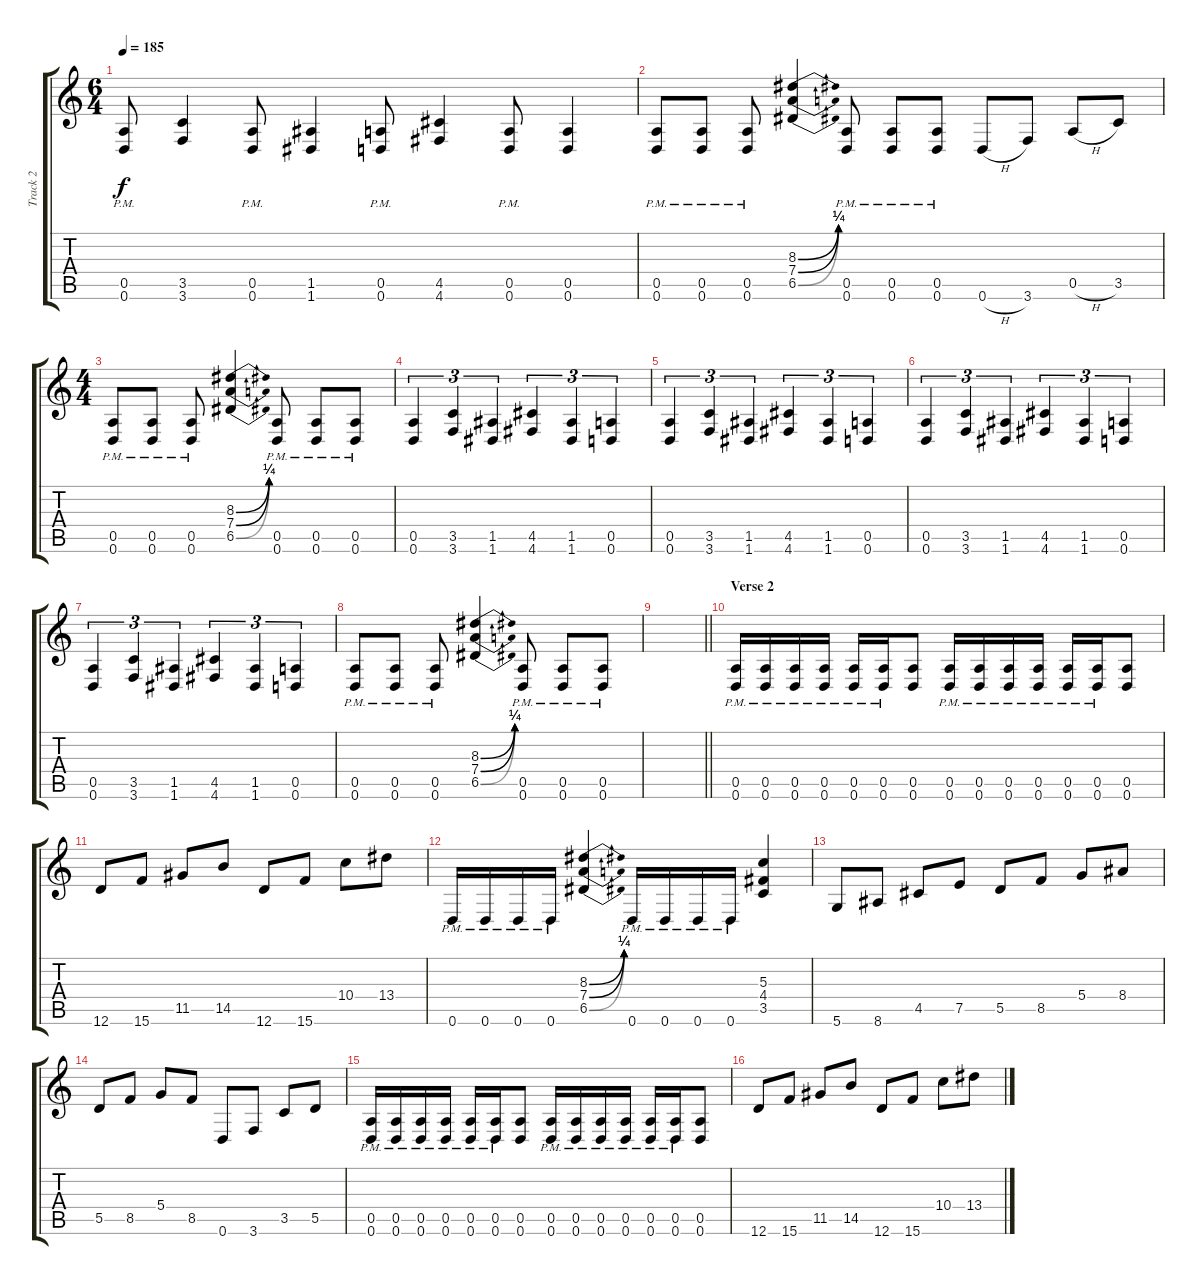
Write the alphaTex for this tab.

\track ("Track 2" "Track 2") {instrument distortionguitar}
\staff {score tabs}
\tuning (E4 B3 G3 D3 A2 D2) {hide}
\ts (6 4)
\tempo 185
\clef g2
\ks c
(0.5{pm} 0.6{pm}).8{dy f} (3.5 3.6).4 (0.5{pm} 0.6{pm}).8 (1.5 1.6).4 (0.5{pm} 0.6{pm}).8 (4.5 4.6).4 (0.5{pm} 0.6{pm}).8 (0.5 0.6).4 |
(0.5{pm} 0.6{pm}).8 (0.5{pm} 0.6{pm}).8 (0.5{pm} 0.6{pm}).8 (8.3{be (bend 0 0 60 1)} 7.4{be (bend 0 0 60 1)} 6.5{be (bend 0 0 60 1)}).4 (0.5{pm} 0.6{pm}).8 (0.5{pm} 0.6{pm}).8 (0.5{pm} 0.6{pm}).8 0.6{h}.8 3.6.8 0.5{h}.8 3.5.8 |
\ts (4 4)
(0.5{pm} 0.6{pm}).8 (0.5{pm} 0.6{pm}).8 (0.5{pm} 0.6{pm}).8 (8.3{be (bend 0 0 60 1)} 7.4{be (bend 0 0 60 1)} 6.5{be (bend 0 0 60 1)}).4 (0.5{pm} 0.6{pm}).8 (0.5{pm} 0.6{pm}).8 (0.5{pm} 0.6{pm}).8 |
(0.5 0.6).4{tu (3 2)} (3.5 3.6).4{tu (3 2)} (1.5 1.6).4{tu (3 2)} (4.5 4.6).4{tu (3 2)} (1.5 1.6).4{tu (3 2)} (0.5 0.6).4{tu (3 2)} |
(0.5 0.6).4{tu (3 2)} (3.5 3.6).4{tu (3 2)} (1.5 1.6).4{tu (3 2)} (4.5 4.6).4{tu (3 2)} (1.5 1.6).4{tu (3 2)} (0.5 0.6).4{tu (3 2)} |
(0.5 0.6).4{tu (3 2)} (3.5 3.6).4{tu (3 2)} (1.5 1.6).4{tu (3 2)} (4.5 4.6).4{tu (3 2)} (1.5 1.6).4{tu (3 2)} (0.5 0.6).4{tu (3 2)} |
(0.5 0.6).4{tu (3 2)} (3.5 3.6).4{tu (3 2)} (1.5 1.6).4{tu (3 2)} (4.5 4.6).4{tu (3 2)} (1.5 1.6).4{tu (3 2)} (0.5 0.6).4{tu (3 2)} |
(0.5{pm} 0.6{pm}).8 (0.5{pm} 0.6{pm}).8 (0.5{pm} 0.6{pm}).8 (8.3{be (bend 0 0 60 1)} 7.4{be (bend 0 0 60 1)} 6.5{be (bend 0 0 60 1)}).4 (0.5{pm} 0.6{pm}).8 (0.5{pm} 0.6{pm}).8 (0.5{pm} 0.6{pm}).8 |
\barLineRight lightlight
|
\section ("" "Verse 2")
(0.5{pm} 0.6{pm}).16 (0.5{pm} 0.6{pm}).16 (0.5{pm} 0.6{pm}).16 (0.5{pm} 0.6{pm}).16 (0.5{pm} 0.6{pm}).16 (0.5{pm} 0.6{pm}).16 (0.5 0.6).8 (0.5{pm} 0.6{pm}).16 (0.5{pm} 0.6{pm}).16 (0.5{pm} 0.6{pm}).16 (0.5{pm} 0.6{pm}).16 (0.5{pm} 0.6{pm}).16 (0.5{pm} 0.6{pm}).16 (0.5 0.6).8 |
12.6.8 15.6.8 11.5.8 14.5.8 12.6.8 15.6.8 10.4.8 13.4.8 |
0.6{pm}.16 0.6{pm}.16 0.6{pm}.16 0.6{pm}.16 (8.3{be (bend 0 0 60 1)} 7.4{be (bend 0 0 60 1)} 6.5{be (bend 0 0 60 1)}).4 0.6{pm}.16 0.6{pm}.16 0.6{pm}.16 0.6{pm}.16 (5.3 4.4 3.5).4 |
5.6.8 8.6.8 4.5.8 7.5.8 5.5.8 8.5.8 5.4.8 8.4.8 |
5.5.8 8.5.8 5.4.8 8.5.8 0.6.8 3.6.8 3.5.8 5.5.8 |
(0.5{pm} 0.6{pm}).16 (0.5{pm} 0.6{pm}).16 (0.5{pm} 0.6{pm}).16 (0.5{pm} 0.6{pm}).16 (0.5{pm} 0.6{pm}).16 (0.5{pm} 0.6{pm}).16 (0.5 0.6).8 (0.5{pm} 0.6{pm}).16 (0.5{pm} 0.6{pm}).16 (0.5{pm} 0.6{pm}).16 (0.5{pm} 0.6{pm}).16 (0.5{pm} 0.6{pm}).16 (0.5{pm} 0.6{pm}).16 (0.5 0.6).8 |
12.6.8 15.6.8 11.5.8 14.5.8 12.6.8 15.6.8 10.4.8 13.4.8
